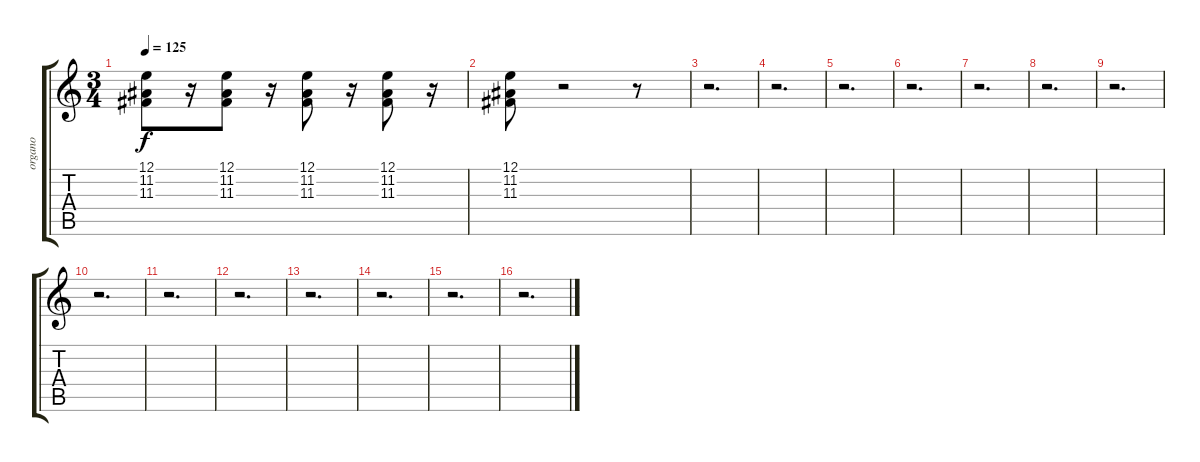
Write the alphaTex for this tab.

\track ("organo" "organo") {instrument rockorgan}
\staff {score tabs}
\tuning (E4 B3 G3 D3 A2 E2) {hide}
\ts (3 4)
\tempo 125
\clef g2
\ks c
(12.1 11.2 11.3).8{dy f} r.16 (12.1 11.2 11.3).8 r.16 (12.1 11.2 11.3).8 r.16 (12.1 11.2 11.3).8 r.16 |
(12.1 11.2 11.3).8 r.2 r.8 |
r.2{d} |
r.2{d} |
r.2{d} |
r.2{d} |
r.2{d} |
r.2{d} |
r.2{d} |
r.2{d} |
r.2{d} |
r.2{d} |
r.2{d} |
r.2{d} |
r.2{d} |
r.2{d}
